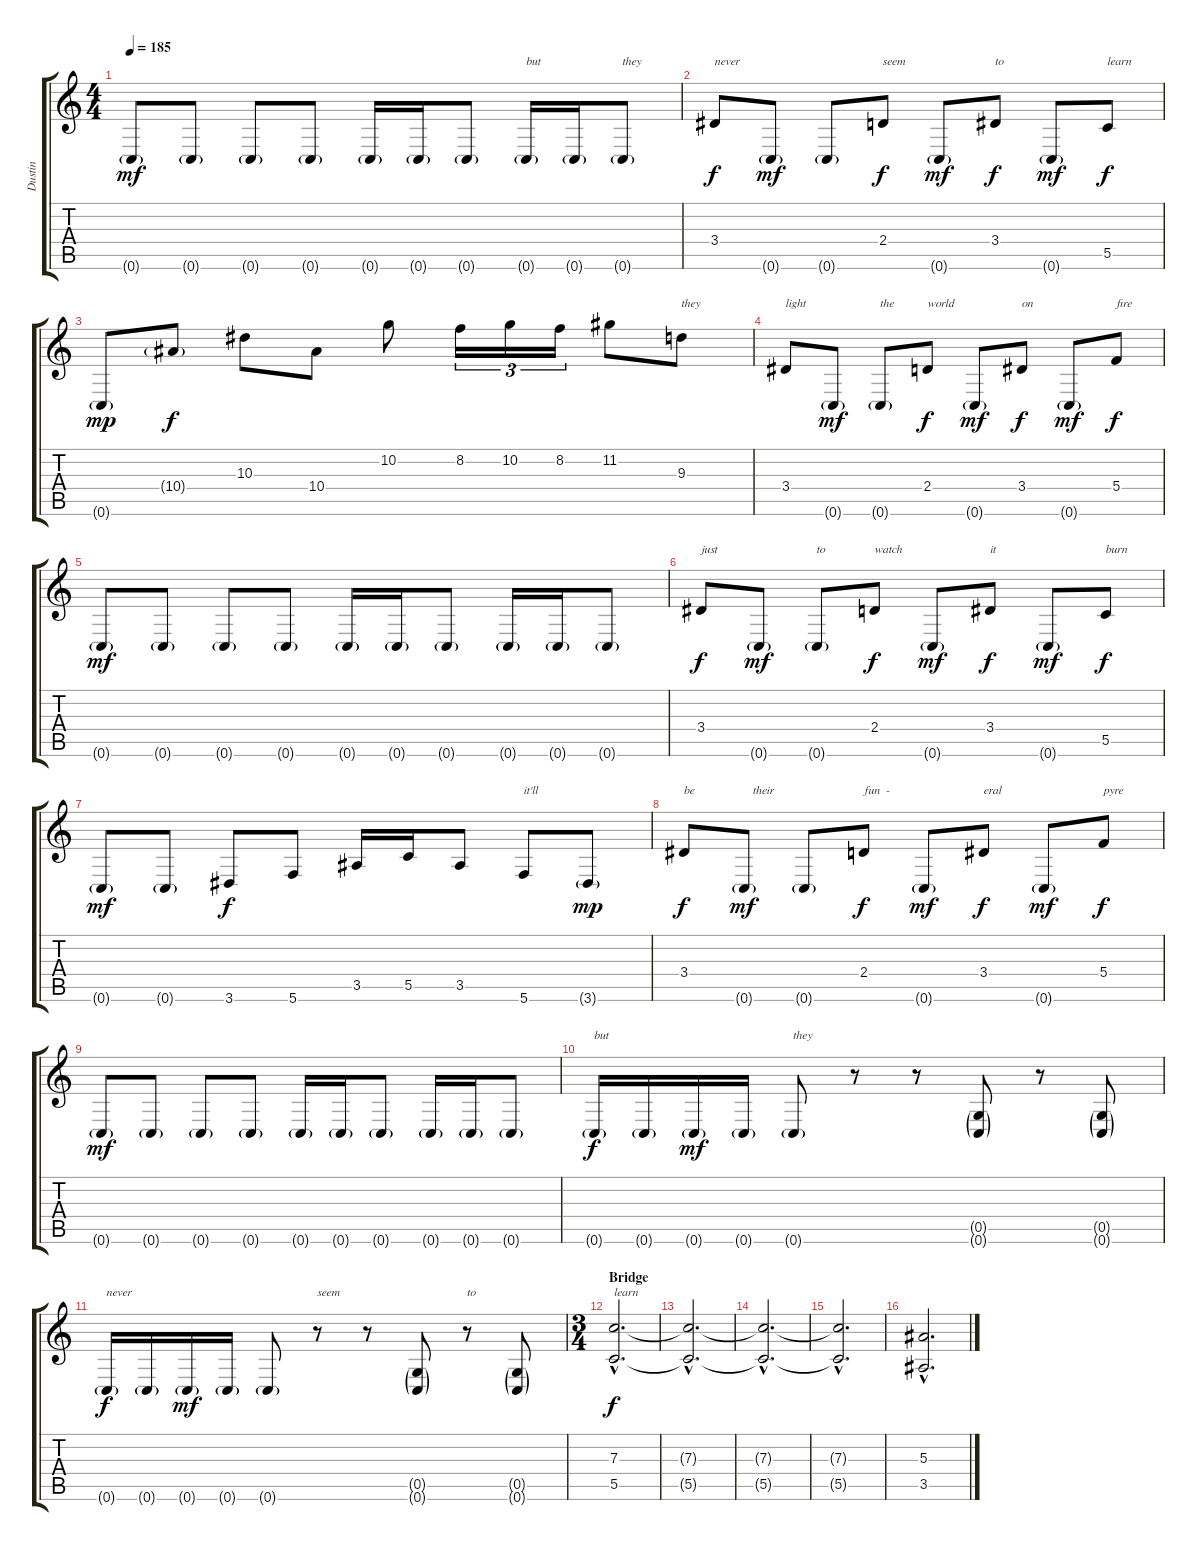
\track ("Dustin" "Dustin") {instrument overdrivenguitar}
\staff {score tabs}
\tuning (D4 A3 F3 C3 G2 C2) {hide}
\ts (4 4)
\tempo 185
\clef g2
\ks c
0.6{g}.8{dy mf} 0.6{g}.8 0.6{g}.8 0.6{g}.8 0.6{g}.16 0.6{g}.16 0.6{g}.8 0.6{g}.16{txt "but"} 0.6{g}.16 0.6{g}.8{txt "they"} |
3.4.8{txt "never" dy f} 0.6{g}.8{dy mf} 0.6{g}.8 2.4.8{txt "seem" dy f} 0.6{g}.8{dy mf} 3.4.8{txt "to" dy f} 0.6{g}.8{dy mf} 5.5.8{txt "learn" dy f} |
0.6{g}.8{dy mp} 10.4{g}.8{dy f} 10.3.8 10.4.8 10.2.8 8.2.16{tu (3 2)} 10.2.16{tu (3 2)} 8.2.16{tu (3 2)} 11.2.8 9.3.8{txt "they"} |
3.4.8{txt "light"} 0.6{g}.8{dy mf} 0.6{g}.8{txt "the"} 2.4.8{txt "world" dy f} 0.6{g}.8{dy mf} 3.4.8{txt "on" dy f} 0.6{g}.8{dy mf} 5.4.8{txt "fire" dy f} |
0.6{g}.8{dy mf} 0.6{g}.8 0.6{g}.8 0.6{g}.8 0.6{g}.16 0.6{g}.16 0.6{g}.8 0.6{g}.16 0.6{g}.16 0.6{g}.8 |
3.4.8{txt "just" dy f} 0.6{g}.8{dy mf} 0.6{g}.8{txt "to"} 2.4.8{txt "watch" dy f} 0.6{g}.8{dy mf} 3.4.8{txt "it" dy f} 0.6{g}.8{dy mf} 5.5.8{txt "burn" dy f} |
0.6{g}.8{dy mf} 0.6{g}.8 3.6.8{dy f} 5.6.8 3.5.16 5.5.16 3.5.8 5.6.8{txt "it'll"} 3.6{g}.8{dy mp} |
3.4.8{txt "be" dy f} 0.6{g}.8{txt "   their" dy mf} 0.6{g}.8 2.4.8{txt "fun  -  " dy f} 0.6{g}.8{dy mf} 3.4.8{txt "eral" dy f} 0.6{g}.8{dy mf} 5.4.8{txt "pyre" dy f} |
0.6{g}.8{dy mf} 0.6{g}.8 0.6{g}.8 0.6{g}.8 0.6{g}.16 0.6{g}.16 0.6{g}.8 0.6{g}.16 0.6{g}.16 0.6{g}.8 |
0.6{g}.16{txt "but" dy f} 0.6{g}.16 0.6{g}.16{dy mf} 0.6{g}.16 0.6{g}.8{txt "they"} r.8 r.8 (0.5{g} 0.6{g}).8 r.8 (0.5{g} 0.6{g}).8 |
0.6{g}.16{txt "never" dy f} 0.6{g}.16 0.6{g}.16{dy mf} 0.6{g}.16 0.6{g}.8 r.8{txt "seem"} r.8 (0.5{g} 0.6{g}).8 r.8{txt "to"} (0.5{g} 0.6{g}).8 |
\ts (3 4)
\section ("" "Bridge")
(7.3{hac} 5.5{hac}).2{d txt "learn" dy f} |
(7.3{hac t} 5.5{hac t}).2{d} |
(7.3{hac t} 5.5{hac t}).2{d} |
(7.3{hac t} 5.5{hac t}).2{d} |
(5.3{hac} 3.5{hac}).2{d}
